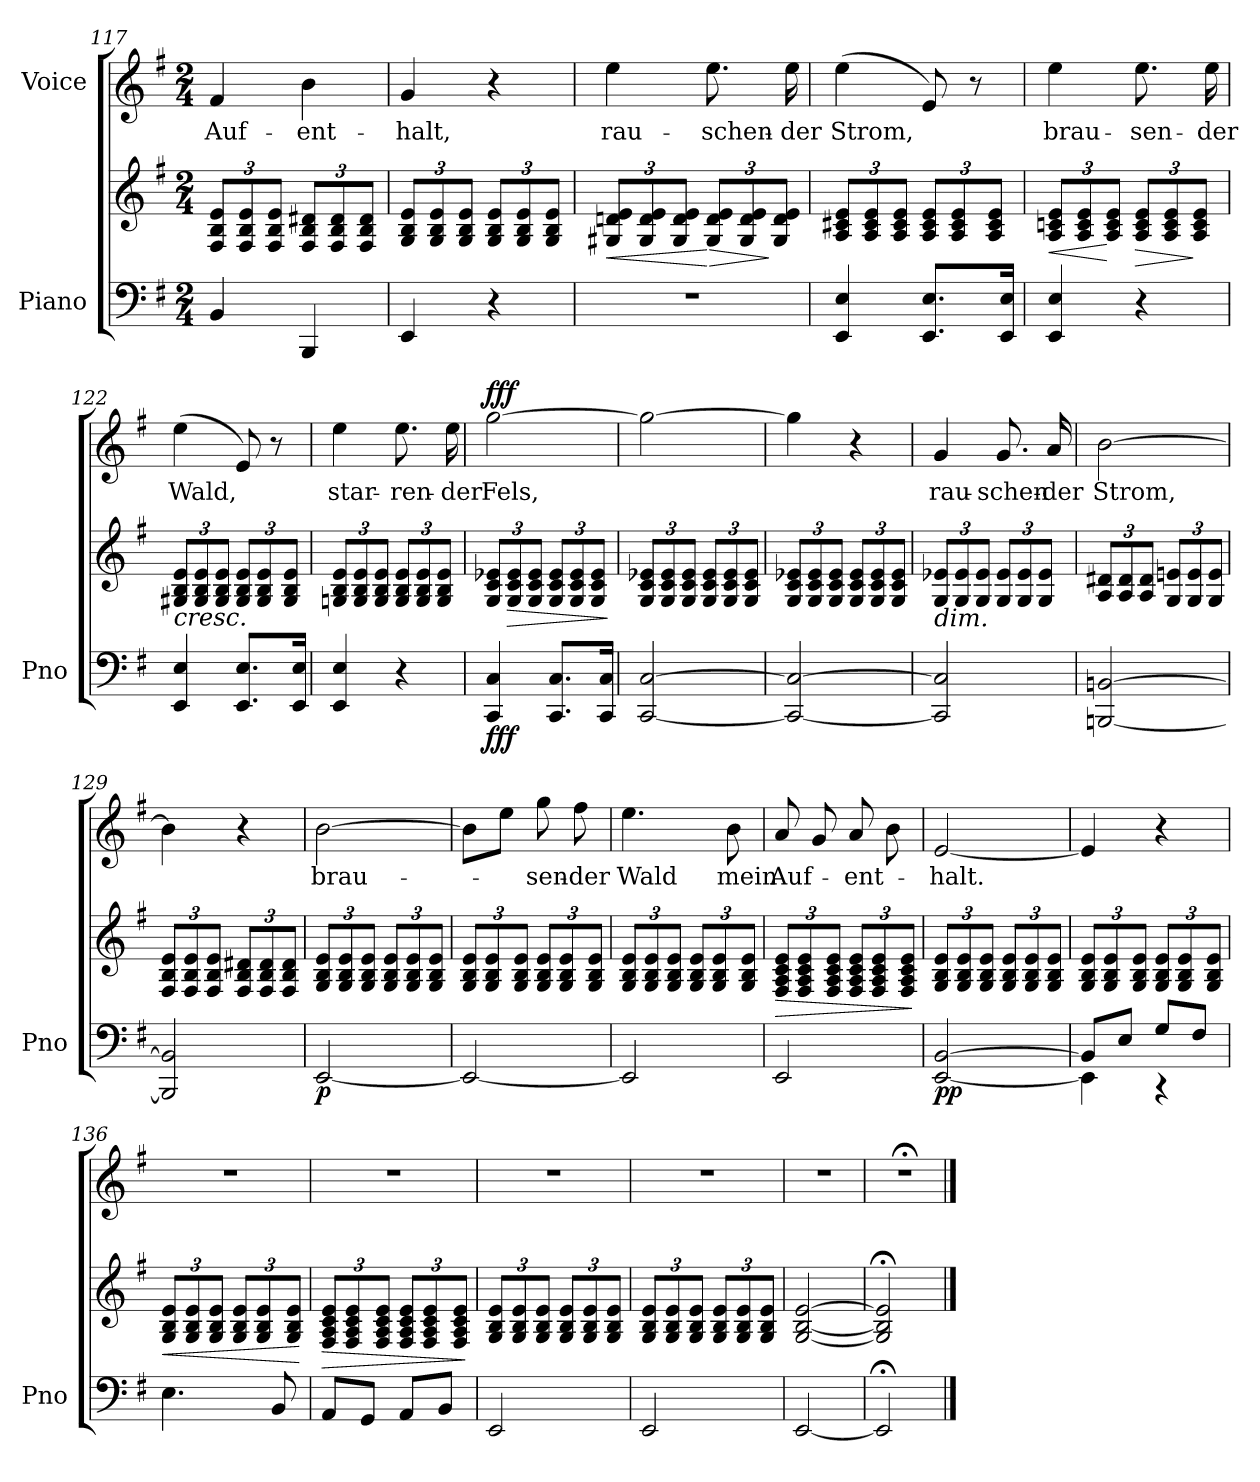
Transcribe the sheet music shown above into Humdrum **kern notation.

**kern	**kern	**dynam	**kern	**text	**dynam
*part2	*part2	*part2	*part1	*part1	*part1
*staff3	*staff2	*staff2/3	*staff1	*staff1	*staff1
*I"Piano	*	*	*I"Voice	*	*
*I'Pno	*	*	*	*	*
!!LO:LB:g=z
*clefF4	*clefG2	*	*clefG2	*	*
*k[f#]	*k[f#]	*	*k[f#]	*	*
*M2/4	*M2/4	*	*M2/4	*	*
*	*Xbrackettup	*	*	*	*
=117	=117	=117	=117	=117	=117
!	!	!	!	!LO:LY:b	!
4BB/	12F#/ 12B/ 12e/L	.	4f#/	Auf-	.
.	12F#/ 12B/ 12e/	.	.	.	.
.	12F#/ 12B/ 12e/J	.	.	.	.
!	!	!	!	!LO:LY:b	!
4BBB/	12F#/ 12B/ 12d#X/L	.	4b\	-ent-	.
.	12F#/ 12B/ 12d#/	.	.	.	.
.	12F#/ 12B/ 12d#/J	.	.	.	.
=118	=118	=118	=118	=118	=118
!	!	!	!	!LO:LY:b	!
4EE/	12G/ 12B/ 12e/L	.	4g/	-halt,	.
.	12G/ 12B/ 12e/	.	.	.	.
.	12G/ 12B/ 12e/J	.	.	.	.
4r	12G/ 12B/ 12e/L	.	4r	.	.
.	12G/ 12B/ 12e/	.	.	.	.
.	12G/ 12B/ 12e/J	.	.	.	.
=119	=119	=119	=119	=119	=119
!	!	!LO:HP:b	!	!LO:LY:b	!
2r	12G#X/ 12dn/ 12e/L	<	4ee\	rau-	.
.	12G#/ 12d/ 12e/	.	.	.	.
.	12G#/ 12d/ 12e/J	.	.	.	.
!	!	!LO:HP:n=1:b	!	!LO:LY:b	!
.	12G#/ 12d/ 12e/L	[ >	8.ee\	-schen-	.
.	12G#/ 12d/ 12e/	.	.	.	.
.	12G#/ 12d/ 12e/J	]	.	.	.
!	!	!	!	!LO:LY:b	!
.	.	.	16ee\	-der	.
=120	=120	=120	=120	=120	=120
!	!	!	!	!LO:LY:b	!
4EE/ 4E/	12A/ 12c#X/ 12e/L	.	(>4ee\	Strom,	.
.	12A/ 12c#/ 12e/	.	.	.	.
.	12A/ 12c#/ 12e/J	.	.	.	.
8.EE/ 8.E/L	12A/ 12c#/ 12e/L	.	8e/)	.	.
.	12A/ 12c#/ 12e/	.	.	.	.
.	.	.	8r	.	.
.	12A/ 12c#/ 12e/J	.	.	.	.
16EE/ 16E/Jk	.	.	.	.	.
=121	=121	=121	=121	=121	=121
!	!	!LO:HP:b	!	!LO:LY:b	!
4EE/ 4E/	12A/ 12cn/ 12e/L	<	4ee\	brau-	.
.	12A/ 12c/ 12e/	.	.	.	.
.	12A/ 12c/ 12e/J	[	.	.	.
!	!	!LO:HP:b	!	!LO:LY:b	!
4r	12A/ 12c/ 12e/L	>	8.ee\	-sen-	.
.	12A/ 12c/ 12e/	.	.	.	.
.	12A/ 12c/ 12e/J	]	.	.	.
!	!	!	!	!LO:LY:b	!
.	.	.	16ee\	-der	.
=122	=122	=122	=122	=122	=122
!	!LO:TX:b:i:t=cresc.	!	!	!	!
!	!	!	!	!LO:LY:b	!
4EE/ 4E/	12G#X/ 12B/ 12e/L	.	(>4ee\	Wald,	.
.	12G#/ 12B/ 12e/	.	.	.	.
.	12G#/ 12B/ 12e/J	.	.	.	.
8.EE/ 8.E/L	12G#/ 12B/ 12e/L	.	8e/)	.	.
.	12G#/ 12B/ 12e/	.	.	.	.
.	.	.	8r	.	.
.	12G#/ 12B/ 12e/J	.	.	.	.
16EE/ 16E/Jk	.	.	.	.	.
!!LO:LB:g=z
=123	=123	=123	=123	=123	=123
!	!	!	!	!LO:LY:b	!
4EE/ 4E/	12Gn/ 12B/ 12e/L	.	4ee\	star-	.
.	12G/ 12B/ 12e/	.	.	.	.
.	12G/ 12B/ 12e/J	.	.	.	.
!	!	!	!	!LO:LY:b	!
4r	12G/ 12B/ 12e/L	.	8.ee\	-ren-	.
.	12G/ 12B/ 12e/	.	.	.	.
.	12G/ 12B/ 12e/J	.	.	.	.
!	!	!	!	!LO:LY:b	!
.	.	.	16ee\	-der	.
=124	=124	=124	=124	=124	=124
!	!	!LO:DY:b=2	!	!LO:LY:b	!LO:DY:b
4CC/ 4C/	12G/ 12c/ 12e-X/L	fff	[2gg\	Fels,	fff
!	!	!LO:HP:b	!	!	!
.	12G/ 12c/ 12e-/	>	.	.	.
.	12G/ 12c/ 12e-/J	.	.	.	.
8.CC/ 8.C/L	12G/ 12c/ 12e-/L	.	.	.	.
.	12G/ 12c/ 12e-/	.	.	.	.
.	12G/ 12c/ 12e-/J	.	.	.	.
16CC/ 16C/Jk	.	.	.	.	.
.	.	]	.	.	.
=125	=125	=125	=125	=125	=125
[2CC/ [2C/	12G/ 12c/ 12e-X/L	.	2gg\_	.	.
.	12G/ 12c/ 12e-/	.	.	.	.
.	12G/ 12c/ 12e-/J	.	.	.	.
.	12G/ 12c/ 12e-/L	.	.	.	.
.	12G/ 12c/ 12e-/	.	.	.	.
.	12G/ 12c/ 12e-/J	.	.	.	.
=126	=126	=126	=126	=126	=126
2CC/_ 2C/_	12G/ 12c/ 12e-X/L	.	4gg\]	.	.
.	12G/ 12c/ 12e-/	.	.	.	.
.	12G/ 12c/ 12e-/J	.	.	.	.
.	12G/ 12c/ 12e-/L	.	4r	.	.
.	12G/ 12c/ 12e-/	.	.	.	.
.	12G/ 12c/ 12e-/J	.	.	.	.
=127	=127	=127	=127	=127	=127
!	!LO:TX:b:i:t=dim.	!	!	!	!
!	!	!	!	!LO:LY:b	!
2CC/] 2C/]	12G/ 12e-X/L	.	4g/	rau-	.
.	12G/ 12e-/	.	.	.	.
.	12G/ 12e-/J	.	.	.	.
!	!	!	!	!LO:LY:b	!
.	12G/ 12e-/L	.	8.g/	-schen-	.
.	12G/ 12e-/	.	.	.	.
.	12G/ 12e-/J	.	.	.	.
!	!	!	!	!LO:LY:b	!
.	.	.	16a/	-der	.
=128	=128	=128	=128	=128	=128
!	!	!	!	!LO:LY:b	!
[2BBBn/ [2BBn/	12A/ 12d#X/L	.	[2b\	Strom,	.
.	12A/ 12d#/	.	.	.	.
.	12A/ 12d#/J	.	.	.	.
.	12G/ 12en/L	.	.	.	.
.	12G/ 12e/	.	.	.	.
.	12G/ 12e/J	.	.	.	.
!!LO:LB:g=z
=129	=129	=129	=129	=129	=129
2BBBn/] 2BBn/]	12F#/ 12B/ 12e/L	.	4b\]	.	.
.	12F#/ 12B/ 12e/	.	.	.	.
.	12F#/ 12B/ 12e/J	.	.	.	.
.	12F#/ 12B/ 12d#X/L	.	4r	.	.
.	12F#/ 12B/ 12d#/	.	.	.	.
.	12F#/ 12B/ 12d#/J	.	.	.	.
=130	=130	=130	=130	=130	=130
!	!	!LO:DY:b=2	!	!LO:LY:b	!
[2EE/	12G/ 12B/ 12e/L	p	[2b\	brau-	.
.	12G/ 12B/ 12e/	.	.	.	.
.	12G/ 12B/ 12e/J	.	.	.	.
.	12G/ 12B/ 12e/L	.	.	.	.
.	12G/ 12B/ 12e/	.	.	.	.
.	12G/ 12B/ 12e/J	.	.	.	.
=131	=131	=131	=131	=131	=131
2EE/_	12G/ 12B/ 12e/L	.	8b\L]	.	.
.	12G/ 12B/ 12e/	.	.	.	.
.	.	.	8ee\J	.	.
.	12G/ 12B/ 12e/J	.	.	.	.
!	!	!	!	!LO:LY:b	!
.	12G/ 12B/ 12e/L	.	8gg\	-sen-	.
.	12G/ 12B/ 12e/	.	.	.	.
!	!	!	!	!LO:LY:b	!
.	.	.	8ff#\	-der	.
.	12G/ 12B/ 12e/J	.	.	.	.
=132	=132	=132	=132	=132	=132
!	!	!	!	!LO:LY:b	!
2EE/]	12G/ 12B/ 12e/L	.	4.ee\	Wald	.
.	12G/ 12B/ 12e/	.	.	.	.
.	12G/ 12B/ 12e/J	.	.	.	.
.	12G/ 12B/ 12e/L	.	.	.	.
.	12G/ 12B/ 12e/	.	.	.	.
!	!	!	!	!LO:LY:b	!
.	.	.	8b\	mein	.
.	12G/ 12B/ 12e/J	.	.	.	.
=133	=133	=133	=133	=133	=133
!	!	!LO:HP:b	!	!LO:LY:b	!
2EE/	12F#/ 12A/ 12c/ 12e/L	>	8a/	Auf-	.
.	12F#/ 12A/ 12c/ 12e/	.	.	.	.
.	.	.	8g/	.	.
.	12F#/ 12A/ 12c/ 12e/J	.	.	.	.
!	!	!	!	!LO:LY:b	!
.	12F#/ 12A/ 12c/ 12e/L	.	8a/	-ent-	.
.	12F#/ 12A/ 12c/ 12e/	.	.	.	.
.	.	.	8b\	.	.
.	12F#/ 12A/ 12c/ 12e/J	.	.	.	.
.	.	]	.	.	.
=134	=134	=134	=134	=134	=134
!	!	!LO:DY:b=2	!	!LO:LY:b	!
[2EE/ [2BB/	12G/ 12B/ 12e/L	pp	[2e/	-halt.	.
.	12G/ 12B/ 12e/	.	.	.	.
.	12G/ 12B/ 12e/J	.	.	.	.
.	12G/ 12B/ 12e/L	.	.	.	.
.	12G/ 12B/ 12e/	.	.	.	.
.	12G/ 12B/ 12e/J	.	.	.	.
!!LO:LB:g=z
=135	=135	=135	=135	=135	=135
*^	*	*	*	*	*
8BB/L]	4EE\]	12G/ 12B/ 12e/L	.	4e/]	.	.
.	.	12G/ 12B/ 12e/	.	.	.	.
8E/J	.	.	.	.	.	.
.	.	12G/ 12B/ 12e/J	.	.	.	.
8G/L	4r	12G/ 12B/ 12e/L	.	4r	.	.
.	.	12G/ 12B/ 12e/	.	.	.	.
8F#/J	.	.	.	.	.	.
.	.	12G/ 12B/ 12e/J	.	.	.	.
*v	*v	*	*	*	*	*
=136	=136	=136	=136	=136	=136
!	!	!LO:HP:b	!	!	!
4.E\	12G/ 12B/ 12e/L	<	2r	.	.
.	12G/ 12B/ 12e/	.	.	.	.
.	12G/ 12B/ 12e/J	.	.	.	.
.	12G/ 12B/ 12e/L	.	.	.	.
.	12G/ 12B/ 12e/	.	.	.	.
8BB/	.	.	.	.	.
.	12G/ 12B/ 12e/J	.	.	.	.
.	.	[	.	.	.
=137	=137	=137	=137	=137	=137
!	!	!LO:HP:b	!	!	!
8AA/L	12F#/ 12A/ 12c/ 12e/L	>	2r	.	.
.	12F#/ 12A/ 12c/ 12e/	.	.	.	.
8GG/J	.	.	.	.	.
.	12F#/ 12A/ 12c/ 12e/J	.	.	.	.
8AA/L	12F#/ 12A/ 12c/ 12e/L	.	.	.	.
.	12F#/ 12A/ 12c/ 12e/	.	.	.	.
8BB/J	.	.	.	.	.
.	12F#/ 12A/ 12c/ 12e/J	.	.	.	.
.	.	]	.	.	.
=138	=138	=138	=138	=138	=138
2EE/	12G/ 12B/ 12e/L	.	2r	.	.
.	12G/ 12B/ 12e/	.	.	.	.
.	12G/ 12B/ 12e/J	.	.	.	.
.	12G/ 12B/ 12e/L	.	.	.	.
.	12G/ 12B/ 12e/	.	.	.	.
.	12G/ 12B/ 12e/J	.	.	.	.
=139	=139	=139	=139	=139	=139
2EE/	12G/ 12B/ 12e/L	.	2r	.	.
.	12G/ 12B/ 12e/	.	.	.	.
.	12G/ 12B/ 12e/J	.	.	.	.
.	12G/ 12B/ 12e/L	.	.	.	.
.	12G/ 12B/ 12e/	.	.	.	.
.	12G/ 12B/ 12e/J	.	.	.	.
=140	=140	=140	=140	=140	=140
[2EE/	[2G/ [2B/ [2e/	.	2r	.	.
=141	=141	=141	=141	=141	=141
2EE;</]	2G/];< 2B/];< 2e/];<	.	2r;<	.	.
==	==	==	==	==	==
*-	*-	*-	*-	*-	*-
